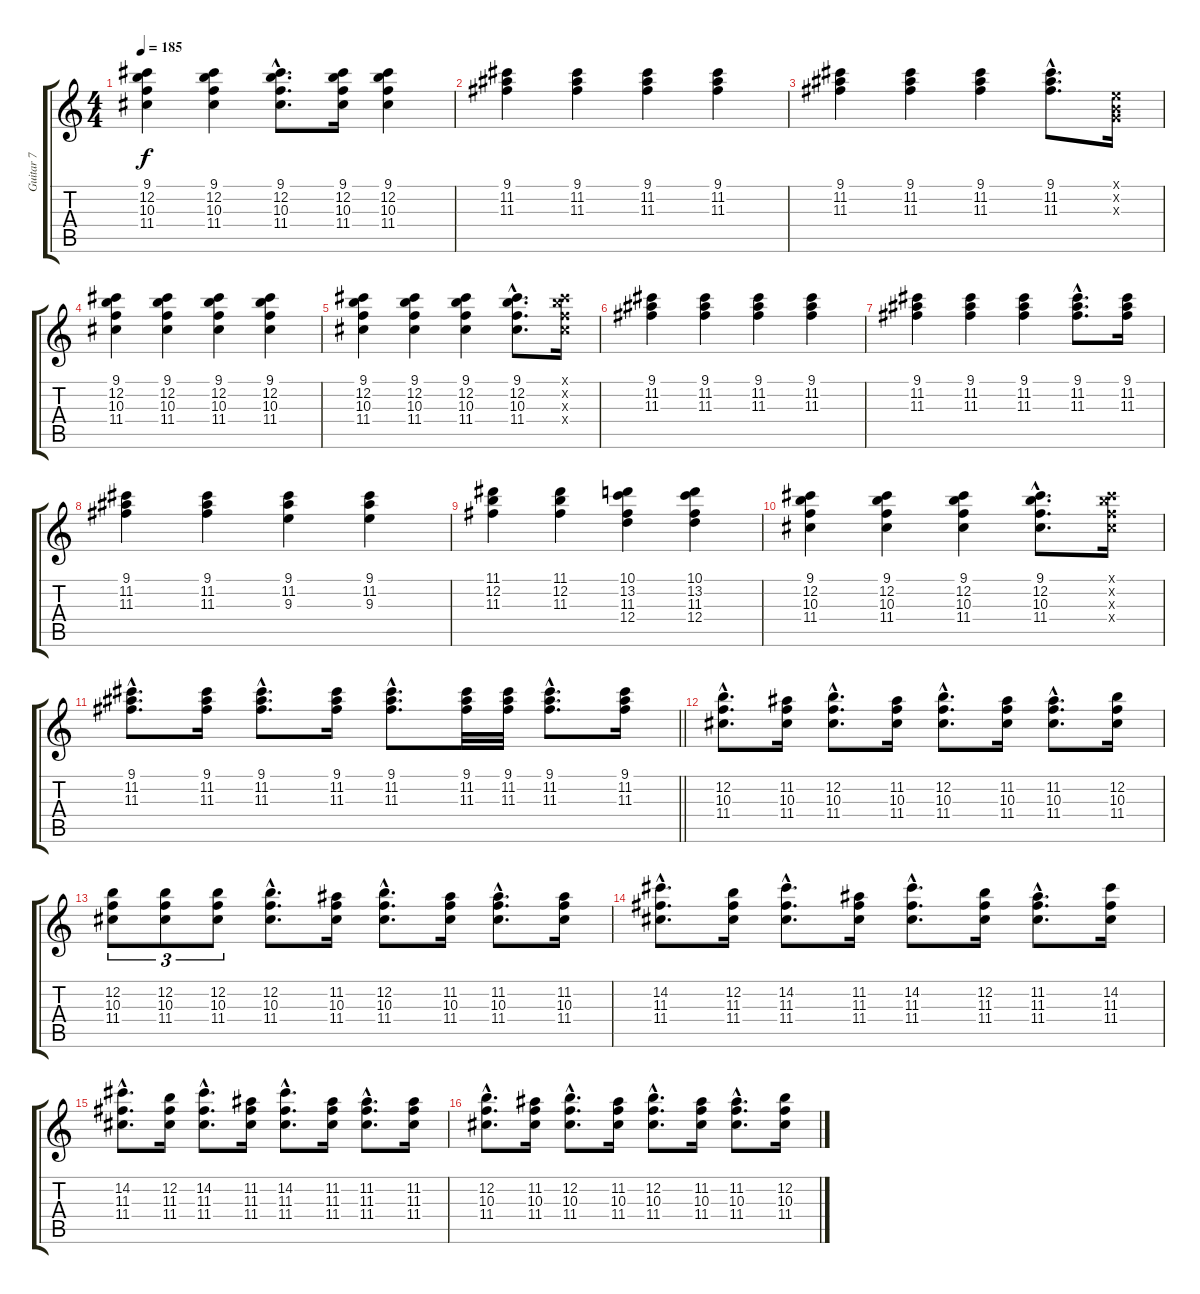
\track ("Guitar 7" "Guitar 7") {instrument electricguitarmuted}
\staff {score tabs}
\tuning (E4 B3 G3 D3 A2 D2) {hide}
\ts (4 4)
\tempo 185
\clef g2
\ks c
(9.1 12.2 10.3 11.4).4{dy f} (9.1 12.2 10.3 11.4).4 (9.1{hac} 12.2{hac} 10.3{hac} 11.4{hac}).8{d} (9.1 12.2 10.3 11.4).16 (9.1 12.2 10.3 11.4).4 |
(9.1 11.2 11.3).4 (9.1 11.2 11.3).4 (9.1 11.2 11.3).4 (9.1 11.2 11.3).4 |
(9.1 11.2 11.3).4 (9.1 11.2 11.3).4 (9.1 11.2 11.3).4 (9.1{hac} 11.2{hac} 11.3{hac}).8{d} (0.1{x} 0.2{x} 0.3{x}).16 |
(9.1 12.2 10.3 11.4).4 (9.1 12.2 10.3 11.4).4 (9.1 12.2 10.3 11.4).4 (9.1 12.2 10.3 11.4).4 |
(9.1 12.2 10.3 11.4).4 (9.1 12.2 10.3 11.4).4 (9.1 12.2 10.3 11.4).4 (9.1{hac} 12.2{hac} 10.3{hac} 11.4{hac}).8{d} (9.1{x} 12.2{x} 10.3{x} 11.4{x}).16 |
(9.1 11.2 11.3).4 (9.1 11.2 11.3).4 (9.1 11.2 11.3).4 (9.1 11.2 11.3).4 |
(9.1 11.2 11.3).4 (9.1 11.2 11.3).4 (9.1 11.2 11.3).4 (9.1{hac} 11.2{hac} 11.3{hac}).8{d} (9.1 11.2 11.3).16 |
(9.1 11.2 11.3).4 (9.1 11.2 11.3).4 (9.1 11.2 9.3).4 (9.1 11.2 9.3).4 |
(11.1 12.2 11.3).4 (11.1 12.2 11.3).4 (10.1 13.2 11.3 12.4).4 (10.1 13.2 11.3 12.4).4 |
(9.1 12.2 10.3 11.4).4 (9.1 12.2 10.3 11.4).4 (9.1 12.2 10.3 11.4).4 (9.1{hac} 12.2{hac} 10.3{hac} 11.4{hac}).8{d} (9.1{x} 12.2{x} 10.3{x} 11.4{x}).16 |
\barLineRight lightlight
(9.1{hac} 11.2{hac} 11.3{hac}).8{d} (9.1 11.2 11.3).16 (9.1{hac} 11.2{hac} 11.3{hac}).8{d} (9.1 11.2 11.3).16 (9.1{hac} 11.2{hac} 11.3{hac}).8{d} (9.1 11.2 11.3).32 (9.1 11.2 11.3).32 (9.1{hac} 11.2{hac} 11.3{hac}).8{d} (9.1 11.2 11.3).16 |
(12.2{hac} 10.3{hac} 11.4{hac}).8{d} (11.2 10.3 11.4).16 (12.2{hac} 10.3{hac} 11.4{hac}).8{d} (11.2 10.3 11.4).16 (12.2{hac} 10.3{hac} 11.4{hac}).8{d} (11.2 10.3 11.4).16 (11.2{hac} 10.3{hac} 11.4{hac}).8{d} (12.2 10.3 11.4).16 |
(12.2 10.3 11.4).8{tu (3 2)} (12.2 10.3 11.4).8{tu (3 2)} (12.2 10.3 11.4).8{tu (3 2)} (12.2{hac} 10.3{hac} 11.4{hac}).8{d} (11.2 10.3 11.4).16 (12.2{hac} 10.3{hac} 11.4{hac}).8{d} (11.2 10.3 11.4).16 (11.2{hac} 10.3{hac} 11.4{hac}).8{d} (11.2 10.3 11.4).16 |
(14.2{hac} 11.3{hac} 11.4{hac}).8{d} (12.2 11.3 11.4).16 (14.2{hac} 11.3{hac} 11.4{hac}).8{d} (11.2 11.3 11.4).16 (14.2{hac} 11.3{hac} 11.4{hac}).8{d} (12.2 11.3 11.4).16 (11.2{hac} 11.3{hac} 11.4{hac}).8{d} (14.2 11.3 11.4).16 |
(14.2{hac} 11.3{hac} 11.4{hac}).8{d} (12.2 11.3 11.4).16 (14.2{hac} 11.3{hac} 11.4{hac}).8{d} (11.2 11.3 11.4).16 (14.2{hac} 11.3{hac} 11.4{hac}).8{d} (11.2 11.3 11.4).16 (11.2{hac} 11.3{hac} 11.4{hac}).8{d} (11.2 11.3 11.4).16 |
(12.2{hac} 10.3{hac} 11.4{hac}).8{d} (11.2 10.3 11.4).16 (12.2{hac} 10.3{hac} 11.4{hac}).8{d} (11.2 10.3 11.4).16 (12.2{hac} 10.3{hac} 11.4{hac}).8{d} (11.2 10.3 11.4).16 (11.2{hac} 10.3{hac} 11.4{hac}).8{d} (12.2 10.3 11.4).16
